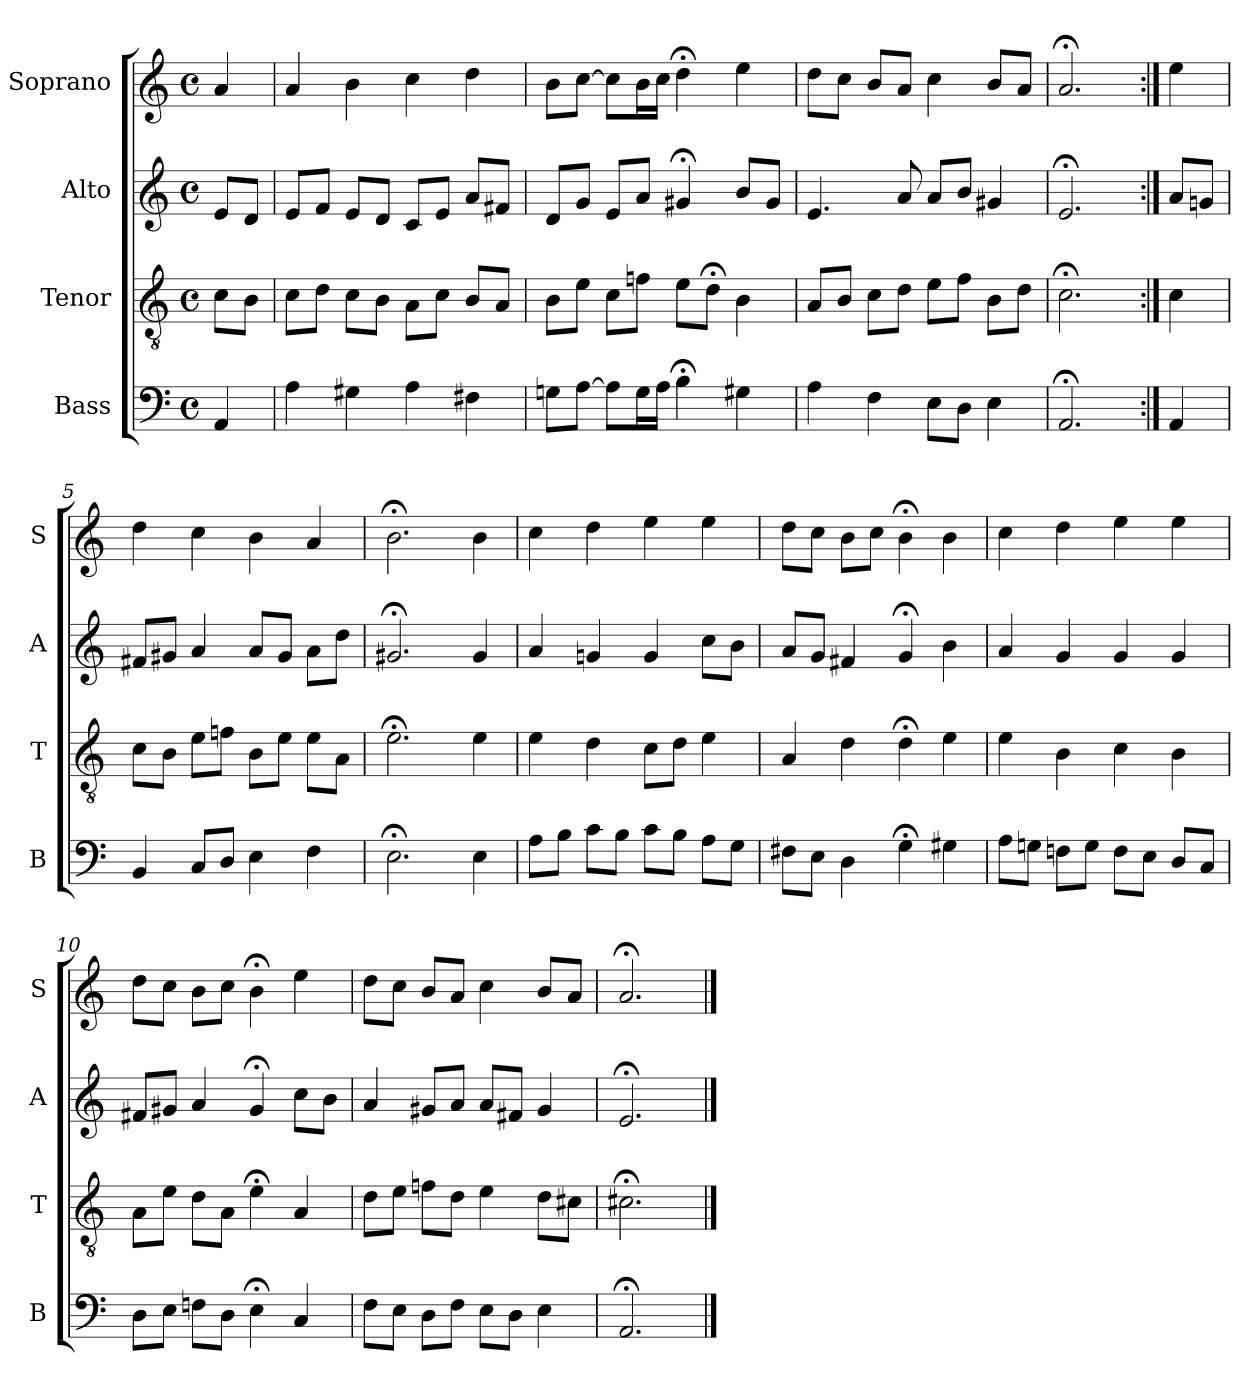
**kern	**kern	**kern	**kern
*part4	*part3	*part2	*part1
*staff4	*staff3	*staff2	*staff1
*I"Bass	*I"Tenor	*I"Alto	*I"Soprano
*I'B	*I'T	*I'A	*I'S
*clefF4	*clefGv2	*clefG2	*clefG2
*k[]	*k[]	*k[]	*k[]
*a:	*a:	*a:	*a:
*M4/4	*M4/4	*M4/4	*M4/4
*met(c)	*met(c)	*met(c)	*met(c)
*MM100	*MM100	*MM100	*MM100
=	=	=	=
4AA	8cL	8eL	4a
.	8BJ	8dJ	.
=1	=1	=1	=1
4A	8cL	8eL	4a
.	8dJ	8fJ	.
4G#X	8cL	8eL	4b
.	8BJ	8dJ	.
4A	8AL	8cL	4cc
.	8cJ	8eJ	.
4F#X	8BL	8aL	4dd
.	8AJ	8f#XJ	.
=2	=2	=2	=2
8GnL	8BL	8dL	8bL
[8AJ	8eJ	8gJ	[8ccJ
8AL]	8cL	8eL	8ccL]
16GL	8fnJ	8aJ	16bL
16AJJ	.	.	16ccJJ
4B;<	8eL	4g#X;<	4dd;<
.	8d;<J	.	.
4G#X	4B	8bL	4ee
.	.	8g#J	.
=3	=3	=3	=3
4A	8AL	4.e	8ddL
.	8BJ	.	8ccJ
4F	8cL	.	8bL
.	8dJ	8a	8aJ
8EL	8eL	8aL	4cc
8DJ	8fJ	8bJ	.
4E	8BL	4g#X	8bL
.	8dJ	.	8aJ
=4	=4	=4	=4
2.AA;<	2.c;<	2.e;<	2.a;<
=:|!	=:|!	=:|!	=:|!
4AA	4c	8aL	4ee
.	.	8gnJ	.
=5	=5	=5	=5
4BB	8cL	8f#XL	4dd
.	8BJ	8g#XJ	.
8CL	8eL	4a	4cc
8DJ	8fnJ	.	.
4E	8BL	8aL	4b
.	8eJ	8g#J	.
4F	8eL	8aL	4a
.	8AJ	8ddJ	.
=6	=6	=6	=6
2.E;<	2.e;<	2.g#X;<	2.b;<
4E	4e	4g#	4b
=7	=7	=7	=7
8AL	4e	4a	4cc
8BJ	.	.	.
8cL	4d	4gn	4dd
8BJ	.	.	.
8cL	8cL	4g	4ee
8BJ	8dJ	.	.
8AL	4e	8ccL	4ee
8GJ	.	8bJ	.
=8	=8	=8	=8
8F#XL	4A	8aL	8ddL
8EJ	.	8gJ	8ccJ
4D	4d	4f#X	8bL
.	.	.	8ccJ
4G;<	4d;<	4g;<	4b;<
4G#X	4e	4b	4b
=9	=9	=9	=9
8AL	4e	4a	4cc
8GnJ	.	.	.
8FnL	4B	4g	4dd
8GJ	.	.	.
8FL	4c	4g	4ee
8EJ	.	.	.
8DL	4B	4g	4ee
8CJ	.	.	.
=10	=10	=10	=10
8DiL	8AiL	8f#XL	8ddL
8EiJ	8eiJ	8g#XJ	8ccJ
8FnL	8dL	4a	8bL
8DiJ	8AiJ	.	8ccJ
4E;<i	4e;<i	4g#;<	4b;<
4C	4A	8ccL	4ee
.	.	8bJ	.
=11	=11	=11	=11
8FL	8dL	4a	8ddL
8EJ	8eJ	.	8ccJ
8DL	8fnL	8g#XL	8bL
8FJ	8dJ	8aJ	8aJ
8EL	4e	8aL	4cc
8DJ	.	8f#XJ	.
4E	8dL	4g#	8bL
.	8c#XJ	.	8aJ
=12	=12	=12	=12
2.AA;<	2.c#X;<	2.e;<	2.a;<
==	==	==	==
*-	*-	*-	*-
